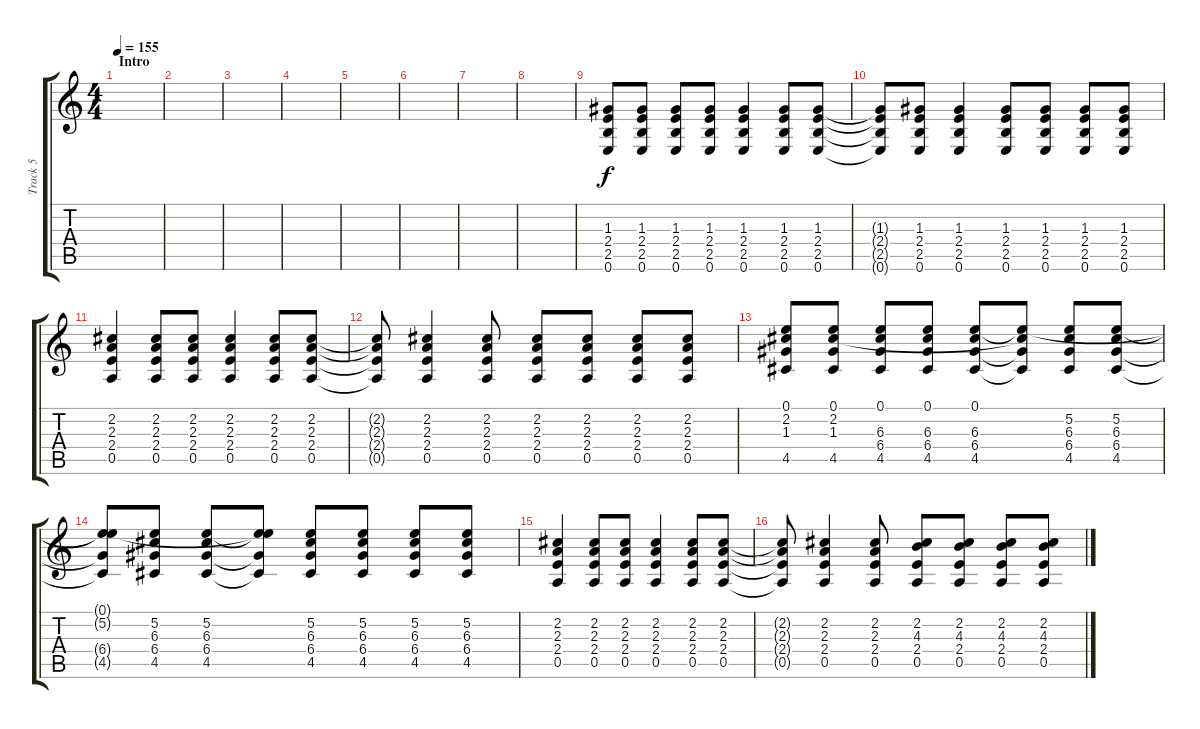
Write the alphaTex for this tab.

\track ("Track 5" "Track 5") {instrument acousticguitarsteel}
\staff {score tabs}
\tuning (E4 B3 G3 D3 A2 E2) {hide}
\ts (4 4)
\section ("" "Intro")
\tempo 155
\clef g2
\ks c
|
|
|
|
|
|
|
|
(1.3 2.4 2.5 0.6).8 (1.3 2.4 2.5 0.6).8 (1.3 2.4 2.5 0.6).8 (1.3 2.4 2.5 0.6).8 (1.3 2.4 2.5 0.6).4 (1.3 2.4 2.5 0.6).8 (1.3 2.4 2.5 0.6).8 |
(1.3{t} 2.4{t} 2.5{t} 0.6{t}).8 (1.3 2.4 2.5 0.6).8 (1.3 2.4 2.5 0.6).4 (1.3 2.4 2.5 0.6).8 (1.3 2.4 2.5 0.6).8 (1.3 2.4 2.5 0.6).8 (1.3 2.4 2.5 0.6).8 |
(2.2 2.3 2.4 0.5).4 (2.2 2.3 2.4 0.5).8 (2.2 2.3 2.4 0.5).8 (2.2 2.3 2.4 0.5).4 (2.2 2.3 2.4 0.5).8 (2.2 2.3 2.4 0.5).8 |
(2.2{t} 2.3{t} 2.4{t} 0.5{t}).8 (2.2 2.3 2.4 0.5).4 (2.2 2.3 2.4 0.5).8 (2.2 2.3 2.4 0.5).8 (2.2 2.3 2.4 0.5).8 (2.2 2.3 2.4 0.5).8 (2.2 2.3 2.4 0.5).8 |
(0.1 2.2 1.3 4.5).8 (0.1 2.2 1.3 4.5).8 (0.1 6.3 6.4 4.5).8 (0.1 6.3 6.4 4.5).8 (0.1 6.3 6.4 4.5).8 (0.1{t} 2.2{t} 6.4{t} 4.5{t}).8 (5.2 6.3 6.4 4.5).8 (5.2 6.3 6.4 4.5).8 |
(0.1{t} 5.2{t} 6.4{t} 4.5{t}).8 (5.2 6.3 6.4 4.5).8 (5.2 6.3 6.4 4.5).8 (0.1{t} 5.2{t} 6.4{t} 4.5{t}).8 (5.2 6.3 6.4 4.5).8 (5.2 6.3 6.4 4.5).8 (5.2 6.3 6.4 4.5).8 (5.2 6.3 6.4 4.5).8 |
(2.2 2.3 2.4 0.5).4 (2.2 2.3 2.4 0.5).8 (2.2 2.3 2.4 0.5).8 (2.2 2.3 2.4 0.5).4 (2.2 2.3 2.4 0.5).8 (2.2 2.3 2.4 0.5).8 |
(2.2{t} 2.3{t} 2.4{t} 0.5{t}).8 (2.2 2.3 2.4 0.5).4 (2.2 2.3 2.4 0.5).8 (2.2 4.3 2.4 0.5).8 (2.2 4.3 2.4 0.5).8 (2.2 4.3 2.4 0.5).8 (2.2 4.3 2.4 0.5).8
